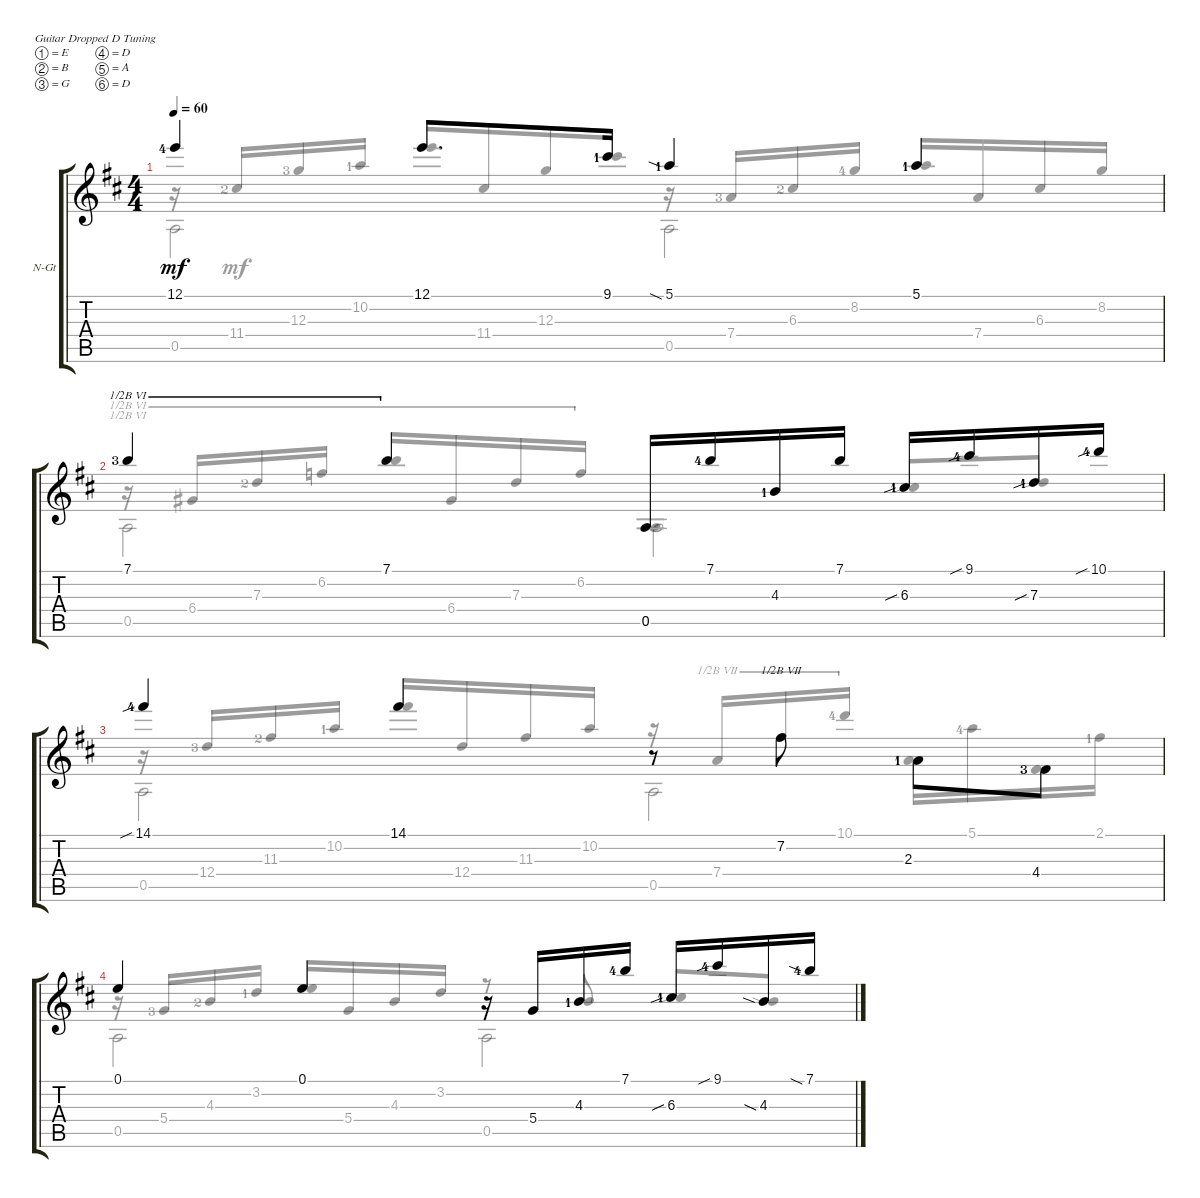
\bracketExtendMode groupsimilarinstruments
\firstSystemTrackNameOrientation horizontal
\otherSystemsTrackNameOrientation horizontal
\track ("Guitar" "N-Gt") {instrument acousticguitarnylon}
\staff {score tabs}
\tuning (E4 B3 G3 D3 A2 D2)
\voice
\ts (4 4)
\tempo 60
\clef g2
\ks d
12.1{lf 5}.4{dy mf} 12.1.8{d} 9.1{lf 2}.16 5.1{sia lf 2}.4 5.1{lf 2}.4 |
7.1{lf 4}.4{barre (6 half)} 7.1.4{barre (6 half)} 0.5.16 7.1{lf 5}.16 4.3{lf 2}.16 7.1.16 6.3{sib lf 2}.16 9.1{sib lf 5}.16 7.3{sib lf 2}.16 10.1{sib lf 5}.16 |
14.1{sib lf 5}.4 14.1.4 r.8 7.2.8{barre (7 half) beam invert} 2.3{lf 2}.8{beam invert} 4.4{lf 4}.8 |
0.1.4 0.1.4 r.16 5.4.16 4.3{lf 2}.16 7.1{lf 5}.16 6.3{sib lf 2}.16 9.1{sib lf 5}.16 4.3{sia}.16 7.1{sia lf 5}.16
\voice
\clef g2
\ottava regular
\simile none
\ks d
r.16{dy mf beam invert} 11.4{lf 3}.16{beam invert} 12.3{lf 4}.16 10.2{lf 2}.16 12.1.16{beam invert} 11.4.16 12.3.16 9.1{lf 2}.16 r.16{beam invert} 7.4{lf 4}.16{beam invert} 6.3{lf 3}.16 8.2{lf 5}.16 5.1{lf 2}.16{beam invert} 7.4.16 6.3.16 8.2.16 |
r.16{barre (6 half) beam invert} 6.4.16{barre (6 half) beam invert} 7.3{lf 3}.16{barre (6 half)} 6.2.16{barre (6 half)} 7.1.16{barre (6 half) beam invert} 6.4.16{barre (6 half)} 7.3.16{barre (6 half)} 6.2.16{barre (6 half)} 0.5.4{beam invert} 6.3{sib lf 2}.8{beam invert} 7.3{sib lf 2}.8 |
r.16{beam invert} 12.4{lf 4}.16{beam invert} 11.3{lf 3}.16 10.2{lf 2}.16 14.1.16{beam invert} 12.4.16 11.3.16 10.2.16 r.16{beam invert} 7.4.16{barre (7 half)} 7.2.16{barre (7 half)} 10.1{lf 5}.16{barre (7 half)} 2.3{lf 2}.16 5.1{lf 5}.16 4.4{lf 4}.16 2.1{lf 2}.16 |
r.16{beam invert} 5.4{lf 4}.16{beam invert} 4.3{lf 3}.16 3.2{lf 2}.16 0.1.16{beam invert} 5.4.16 4.3.16 3.2.16 r.8{beam invert} 4.3{lf 2}.8{beam invert} 6.3{sib lf 2}.8{beam invert} 4.3{sia}.8
\voice
\clef g2
\ottava regular
\simile none
\ks d
0.5.2{dy mf} 0.5.2 |
0.5.2{barre (6 half)} 0.5.2 |
0.5.2 0.5.2 |
0.5.2 0.5.2
